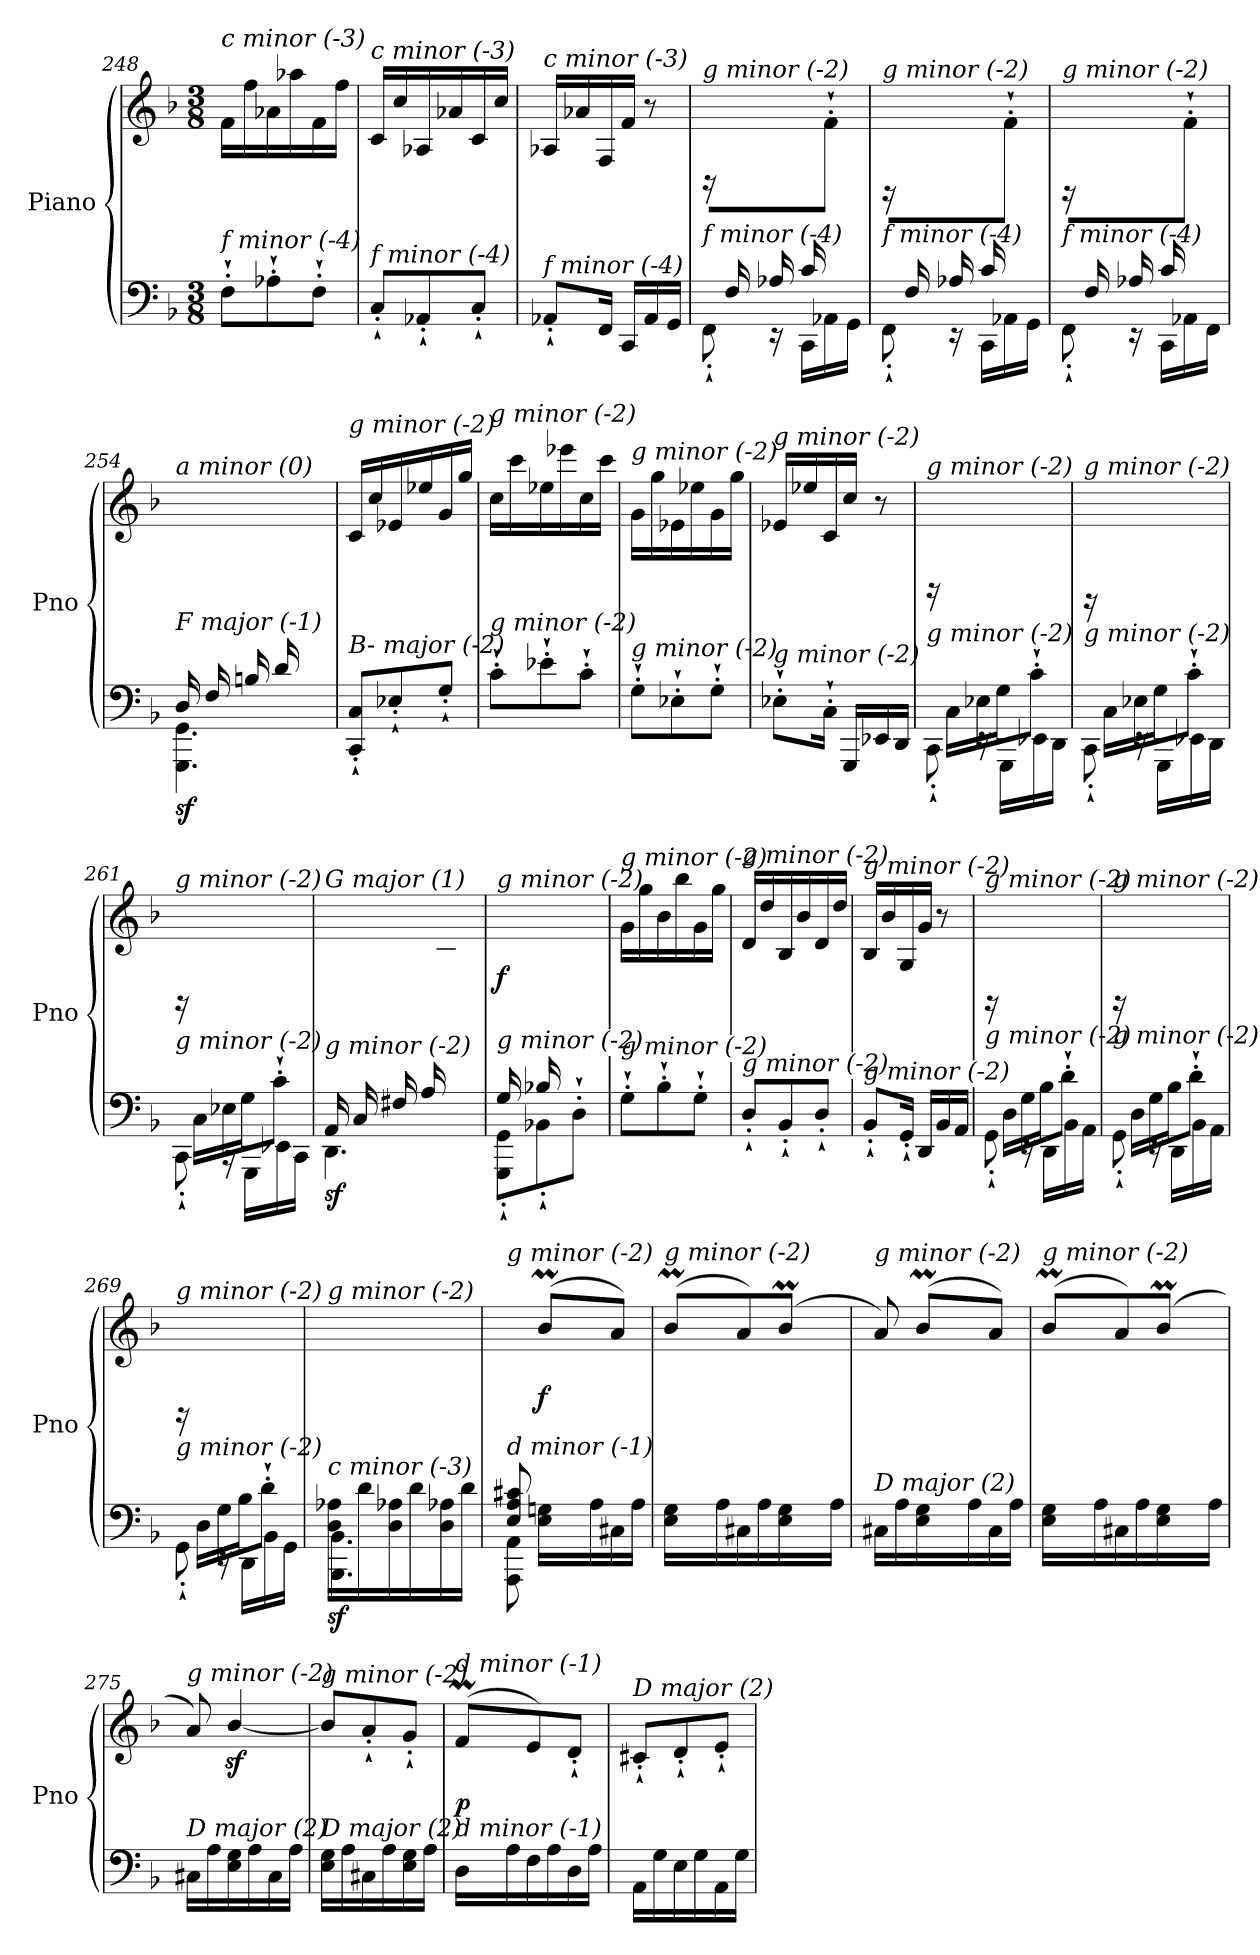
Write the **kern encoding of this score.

**kern	**kern	**dynam
*part1	*part1	*part1
*staff2	*staff1	*staff1/2
*I"Piano	*	*
*I'Pno	*	*
*clefF4	*clefG2	*
*k[b-]	*k[b-]	*
*M3/8	*M3/8	*
=248	=248	=248
!	!LO:TX:i:t=c minor (-3)	!
!LO:TX:i:t=f minor (-4)	!	!
8F'`\L	16f\LL	.
.	16ff\	.
8A-X'`\	16a-X\	.
.	16aa-X\	.
8F'`\J	16f\	.
.	16ff\JJ	.
=249	=249	=249
!	!LO:TX:i:t=c minor (-3)	!
!LO:TX:i:t=f minor (-4)	!	!
8C'`/L	16c/LL	.
.	16cc/	.
8AA-X'`/	16A-X/	.
.	16a-X/	.
8C'`/J	16c/	.
.	16cc/JJ	.
=250	=250	=250
!	!LO:TX:i:t=c minor (-3)	!
!LO:TX:i:t=f minor (-4)	!	!
8AA-X'`/L	16A-X/LL	.
.	16a-X/	.
16FF/Jk	16F/	.
16CC/LL	16f/JJ	.
16AA-/	8r	.
16GG/JJ	.	.
=251	=251	=251
*^	*	*
!	!	!LO:TX:i:t=g minor (-2)	!
!LO:TX:i:t=f minor (-4)	!	!	!
16ryy	8FF'`\	16rBB	.
16F/LL	.	8.ryy	.
16A-X/	16rEE	.	.
16c/J	16CC\LL	.	.
8ryy	16AA-X\	(8f'`\J	.
.	16GG\JJ	.	.
!!LO:LB:g=z
=252	=252	=252	=252
!	!	!LO:TX:i:t=g minor (-2)	!
!LO:TX:i:t=f minor (-4)	!	!	!
16ryy	8FF'`\	16rGG	.
16F/LL	.	8.ryy	.
16A-X/	16rEE	.	.
16c/J	16CC\LL	.	.
8ryy	16AA-X\	(8f'`\J	.
.	16GG\JJ	.	.
=253	=253	=253	=253
!	!	!LO:TX:i:t=g minor (-2)	!
!LO:TX:i:t=f minor (-4)	!	!	!
16ryy	8FF'`\	16rGG	.
16F/LL	.	8.ryy	.
16A-X/	16rEE	.	.
16c/J	16CC\LL	.	.
8ryy	16AA-X\	(8f'`\J	.
.	16FF\JJ	.	.
=254	=254	=254	=254
!	!	!LO:TX:i:t=a minor (0)	!
!LO:TX:i:t=F major (-1)	!	!	!
!	!	!	!LO:DY:b=2
16D/LL	4.GGG\ 4.GG\	4ryy	sf
16F/	.	.	.
16Bn/	.	.	.
16d/	.	.	.
8ryy	.	16f\	.
.	.	16bn\JJ	.
*v	*v	*	*
=255	=255	=255
!	!LO:TX:i:t=g minor (-2)	!
!LO:TX:i:t=B- major (-2)	!	!
8CC/'` 8C/'`L	16c/LL	.
.	16cc/	.
8E-X'`/	16e-X/	.
.	16ee-X/	.
8G'`/J	16g/	.
.	16gg/JJ	.
=256	=256	=256
!	!LO:TX:i:t=g minor (-2)	!
!LO:TX:i:t=g minor (-2)	!	!
8c'`\L	16cc\LL	.
.	16ccc\	.
8e-X'`\	16ee-X\	.
.	16eee-X\	.
8c'`\J	16cc\	.
.	16ccc\JJ	.
!!LO:LB:g=z
=257	=257	=257
!	!LO:TX:i:t=g minor (-2)	!
!LO:TX:i:t=g minor (-2)	!	!
8G'`\L	16g\LL	.
.	16gg\	.
8E-X'`\	16e-X\	.
.	16ee-X\	.
8G'`\J	16g\	.
.	16gg\JJ	.
=258	=258	=258
!	!LO:TX:i:t=g minor (-2)	!
!LO:TX:i:t=g minor (-2)	!	!
8E-X'`\L	16e-X/LL	.
.	16ee-X/	.
16C'`\Jk	16c/	.
16GGG/LL	16cc/JJ	.
16EE-X/	8r	.
16DD/JJ	.	.
=259	=259	=259
*^	*	*
!	!	!LO:TX:i:t=g minor (-2)	!
!LO:TX:i:t=g minor (-2)	!	!	!
16ryy	8CC'`\	16rGG	.
16C\LL	.	4ryy	.
16E-X\	16rEE	.	.
16G\J	16GGG\LL	.	.
8c'`\J	16EE-X\	.	.
.	16DD\JJ	16ryy	.
=260	=260	=260	=260
!	!	!LO:TX:i:t=g minor (-2)	!
!LO:TX:i:t=g minor (-2)	!	!	!
16ryy	8CC'`\	16rEE	.
16C\LL	.	4ryy	.
16E-X\	16rEE	.	.
16G\J	16GGG\LL	.	.
8c'`\J	16EE-X\	.	.
.	16DD\JJ	16ryy	.
=261	=261	=261	=261
!	!	!LO:TX:i:t=g minor (-2)	!
!LO:TX:i:t=g minor (-2)	!	!	!
16ryy	8CC'`\	16rGG	.
16C\LL	.	4ryy	.
16E-X\	16rCC	.	.
16G\J	16GGG\LL	.	.
8c'`\J	16EE-X\	.	.
.	16CC\JJ	16ryy	.
!!LO:LB:g=z
=262	=262	=262	=262
!	!	!LO:TX:i:t=G major (1)	!
!LO:TX:i:t=g minor (-2)	!	!	!
!	!	!	!LO:DY:b=2
16AA/LL	4.DD\	4ryy	sf
16C/	.	.	.
16F#X/	.	.	.
16A/	.	.	.
8ryy	.	16c\	.
.	.	16f#X\JJ	.
=263	=263	=263	=263
!	!	!LO:TX:i:t=g minor (-2)	!
!LO:TX:i:t=g minor (-2)	!	!	!
!	!	!	!LO:DY:b
16G/LL	8GGG\'` 8GG\'`L	16ryy	f
16ryy	.	16g\	.
16B-X/	8BB-X'`\	16ryy	.
8.ryy	.	16b-X\	.
.	8D'`\J	16d\	.
.	.	16dd\JJ	.
*v	*v	*	*
=264	=264	=264
!	!LO:TX:i:t=g minor (-2)	!
!LO:TX:i:t=g minor (-2)	!	!
8G'`\L	16g\LL	.
.	16gg\	.
8B-'`\	16b-\	.
.	16bb-\	.
8G'`\J	16g\	.
.	16gg\JJ	.
=265	=265	=265
!	!LO:TX:i:t=g minor (-2)	!
!LO:TX:i:t=g minor (-2)	!	!
8D'`/L	16d/LL	.
.	16dd/	.
8BB-'`/	16B-/	.
.	16b-/	.
8D'`/J	16d/	.
.	16dd/JJ	.
=266	=266	=266
!	!LO:TX:i:t=g minor (-2)	!
!LO:TX:i:t=g minor (-2)	!	!
8BB-'`/L	16B-/LL	.
.	16b-/	.
16GG'`/Jk	16G/	.
16DD/LL	16g/JJ	.
16BB-/	8r	.
16AA/JJ	.	.
!!LO:PB:g=z
=267	=267	=267
*^	*	*
!	!	!LO:TX:i:t=g minor (-2)	!
!LO:TX:i:t=g minor (-2)	!	!	!
16ryy	8GG'`\	16rGG	.
16D\LL	.	4ryy	.
16G\	16rEE	.	.
16B-\J	16DD\LL	.	.
8d'`\J	16BB-\	.	.
.	16AA\JJ	16ryy	.
=268	=268	=268	=268
!	!	!LO:TX:i:t=g minor (-2)	!
!LO:TX:i:t=g minor (-2)	!	!	!
16ryy	8GG'`\	16rGG	.
16D\LL	.	4ryy	.
16G\	16rEE	.	.
16B-\J	16DD\LL	.	.
8d'`\J	16BB-\	.	.
.	16AA\JJ	16ryy	.
=269	=269	=269	=269
!	!	!LO:TX:i:t=g minor (-2)	!
!LO:TX:i:t=g minor (-2)	!	!	!
16ryy	8GG'`\	16rGG	.
16D\LL	.	4ryy	.
16G\	16rEE	.	.
16B-\J	16DD\LL	.	.
8d'`\J	16BB-\	.	.
.	16GG\JJ	16ryy	.
=270	=270	=270	=270
!	!	!LO:TX:i:t=g minor (-2)	!
!LO:TX:i:t=c minor (-3)	!	!	!
!	!	!	!LO:DY:b=2
16D\ 16A-Xi\LL	4.BBB-\ 4.BB-\	4.ryy	sf
16d\	.	.	.
16D\ 16A-Xi\	.	.	.
16d\	.	.	.
16D\ 16A-Xi\	.	.	.
16d\JJ	.	.	.
=271	=271	=271	=271
*	*^	*^	*
!	!	!	!LO:TX:i:t=g minor (-2)	!	!
!LO:TX:i:t=d minor (-1)	!	!	!	!	!
8E/ 8A/ 8c#X/	8ryy	8AAA\ 8AA\	8ryy	8ryy	.
!	!	!	!	!	!LO:DY:b
4ryy	4ryy	16E\ 16Gn\LL	(>8b-M/L	64b-LLLLyy	f
.	.	.	.	64ccJJJyy	.
.	.	.	.	8..b-Jyy	.
.	.	16A\	.	.	.
.	.	16C#X\	8a/J)	.	.
.	.	16A\JJ	.	.	.
!!LO:PB:g=z	!!
=272	=272	=272	=272	=272	=272
!	!	!	!LO:TX:i:t=g minor (-2)	!	!
!LO:TX:i:t=D major (2)	!	!	!	!	!
*v	*v	*v	*	*	*
16E\ 16G\LL	(>8b-M/L	64b-LLLLyy	.
.	.	64ccJJJyy	.
.	.	8..b-yy	.
16A\	.	.	.
16C#X\	8a/)	.	.
16A\	.	.	.
16E\ 16G\	(>8b-M/J	64b-LLLyy	.
.	.	64ccJJyy	.
.	.	16.b-JJyy	.
16A\JJ	.	.	.
!!LO:LB:g=z	!!
=273	=273	=273	=273
*^	*	*	*
!	!	!LO:TX:i:t=g minor (-2)	!	!
!LO:TX:i:t=D major (2)	!	!	!	!
8ryy	16C#X\LL	8a/)	8ryy	.
.	16A\	.	.	.
4ryy	16E\ 16G\	(>8b-M/L	64b-LLLLyy	.
.	.	.	64ccJJJyy	.
.	.	.	8..b-Jyy	.
.	16A\	.	.	.
.	16C#\	8a/J)	.	.
.	16A\JJ	.	.	.
=274	=274	=274	=274	=274
!	!	!LO:TX:i:t=g minor (-2)	!	!
!LO:TX:i:t=D major (2)	!	!	!	!
*v	*v	*	*	*
16E\ 16G\LL	(>8b-M/L	64b-LLLLyy	.
.	.	64ccJJJyy	.
.	.	8..b-yy	.
16A\	.	.	.
16C#X\	8a/)	.	.
16A\	.	.	.
16E\ 16G\	(>8b-M/J	64b-LLLyy	.
.	.	64ccJJyy	.
.	.	16.b-JJyy	.
16A\JJ	.	.	.
*	*v	*v	*
=275	=275	=275
!	!LO:TX:i:t=g minor (-2)	!
!LO:TX:i:t=D major (2)	!	!
16C#X\LL	8a/)	.
16A\	.	.
16E\ 16G\	[4b-z</	.
16A\	.	.
16C#\	.	.
16A\JJ	.	.
=276	=276	=276
!	!LO:TX:i:t=g minor (-2)	!
!LO:TX:i:t=D major (2)	!	!
!	!	!LO:DY:b
16E\ 16G\LL	8b-/L]	other-dynamics
16A\	.	.
16C#X\	8a'`/	.
16A\	.	.
16E\ 16G\	8g'`/J	.
16A\JJ	.	.
=277	=277	=277
*^	*^	*
!	!	!LO:TX:i:t=d minor (-1)	!	!
!LO:TX:i:t=d minor (-1)	!	!	!	!
!	!	!	!	!LO:DY:b
4ryy	16D\LL	(>8fM/L	64fLLLLyy	p
.	.	.	64gJJJyy	.
.	.	.	8..fJyy	.
.	16A\	.	.	.
.	16F\	8e/)	.	.
.	16A\	.	.	.
8ryy	16D\	8d'`/J	8ryy	.
.	16A\JJ	.	.	.
*	*	*v	*v	*
!!LO:LB:g=z
=278	=278	=278	=278
!	!	!LO:TX:i:t=D major (2)	!
!LO:TX:i:t=d minor (-1)	!	!	!
*v	*v	*	*
16AA\LL	8c#X'`/L	.
16G\	.	.
16E\	8d'`/	.
16G\	.	.
16AA\	8e'`/J	.
16G\JJ	.	.
=	=	=
*-	*-	*-
